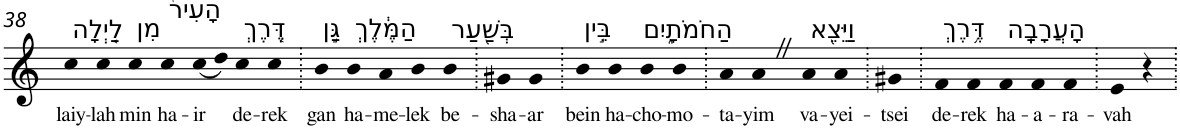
**kern	**text
*part1	*part1
*staff1	*staff1
*I"Piano	*
*I'Pno	*
!!LO:PB:g=z
*clefG2	*
*k[]	*
=38	=38
!LO:TX:a:t=לַ֤יְלָה	!
!	!LO:LY:b
4cc	laiy-
!	!LO:LY:b
4cc	-lah
!LO:TX:a:t=מִן	!
!	!LO:LY:b
4cc	min
!LO:TX:a:t=הָעִיר֙	!
!	!LO:LY:b
4cc	ha-
!	!LO:LY:b
(<8cc	-ir
8dd)	.
!LO:TX:a:t=דֶּ֚רֶךְ	!
!	!LO:LY:b
4cc	de-
!	!LO:LY:b
4cc	-rek
=39.	=39.
!LO:TX:a:t=גַּ֣ן	!
!	!LO:LY:b
4b	gan
!LO:TX:a:t=הַמֶּ֔לֶךְ	!
!	!LO:LY:b
4b	ha-
!	!LO:LY:b
4a	-me-
!	!LO:LY:b
4b	-lek
!LO:TX:a:t=בְּשַׁ֖עַר	!
!	!LO:LY:b
4b	be-
=40.	=40.
!	!LO:LY:b
4g#X	-sha-
!	!LO:LY:b
4g#	-ar
=41.	=41.
!LO:TX:a:t=בֵּ֣ין	!
!	!LO:LY:b
4b	bein
!LO:TX:a:t=הַחֹמֹתָ֑יִם	!
!	!LO:LY:b
4b	ha-
!	!LO:LY:b
4b	-cho-
!	!LO:LY:b
4b	-mo-
=42.	=42.
!	!LO:LY:b
4a	-ta-
!	!LO:LY:b
4aZ	-yim
!LO:TX:a:t=וַיֵּצֵ֖א	!
!	!LO:LY:b
4a	va-
!	!LO:LY:b
4a	-yei-
=43.	=43.
!	!LO:LY:b
4g#X	-tsei
=44.	=44.
!LO:TX:a:t=דֶּ֥רֶךְ	!
!	!LO:LY:b
4f	de-
!	!LO:LY:b
4f	-rek
!LO:TX:a:t=הָעֲרָבָֽה	!
!	!LO:LY:b
4f	ha-
!	!LO:LY:b
4f	-a-
!	!LO:LY:b
4f	-ra-
=45.	=45.
!	!LO:LY:b
4e	-vah
4r	.
=.	=.
*-	*-
